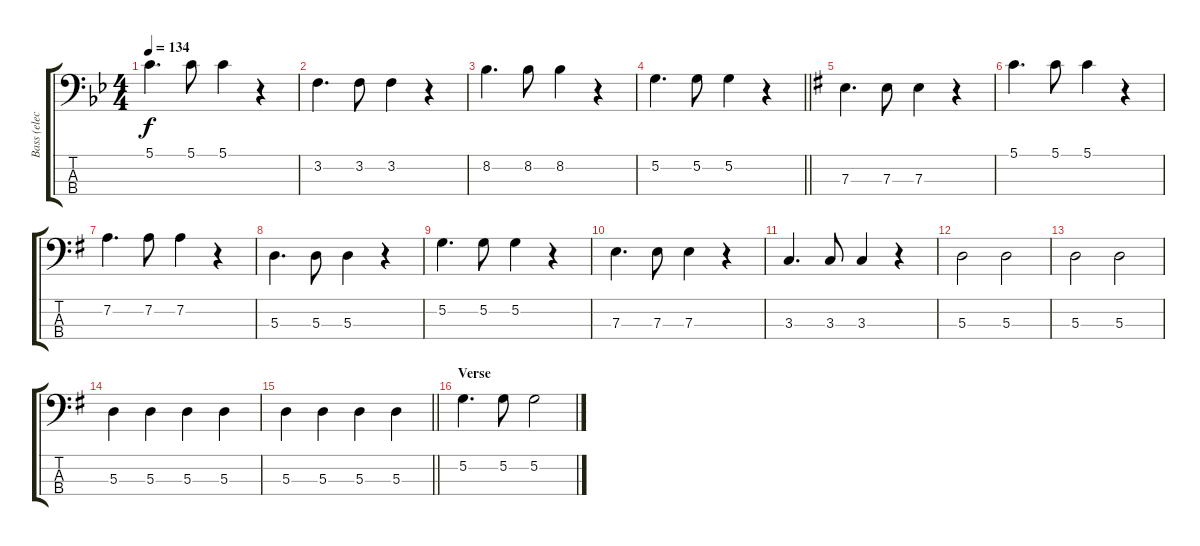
\track ("Bass (elec.)" "Bass (elec") {instrument electricbassfinger}
\staff {score tabs}
\tuning (G2 D2 A1 E1) {hide}
\ts (4 4)
\tempo 134
\clef f4
\ks bb
5.1.4{d dy f} 5.1.8 5.1.4 r.4 |
3.2.4{d} 3.2.8 3.2.4 r.4 |
8.2.4{d} 8.2.8 8.2.4 r.4 |
\barLineRight lightlight
5.2.4{d} 5.2.8 5.2.4 r.4 |
\section ("" "")
\ks g
7.3.4{d} 7.3.8 7.3.4 r.4 |
5.1.4{d} 5.1.8 5.1.4 r.4 |
7.2.4{d} 7.2.8 7.2.4 r.4 |
5.3.4{d} 5.3.8 5.3.4 r.4 |
5.2.4{d} 5.2.8 5.2.4 r.4 |
7.3.4{d} 7.3.8 7.3.4 r.4 |
3.3.4{d} 3.3.8 3.3.4 r.4 |
5.3.2 5.3.2 |
5.3.2 5.3.2 |
5.3.4 5.3.4 5.3.4 5.3.4 |
\barLineRight lightlight
5.3.4 5.3.4 5.3.4 5.3.4 |
\section ("" "Verse")
5.2.4{d} 5.2.8 5.2.2
